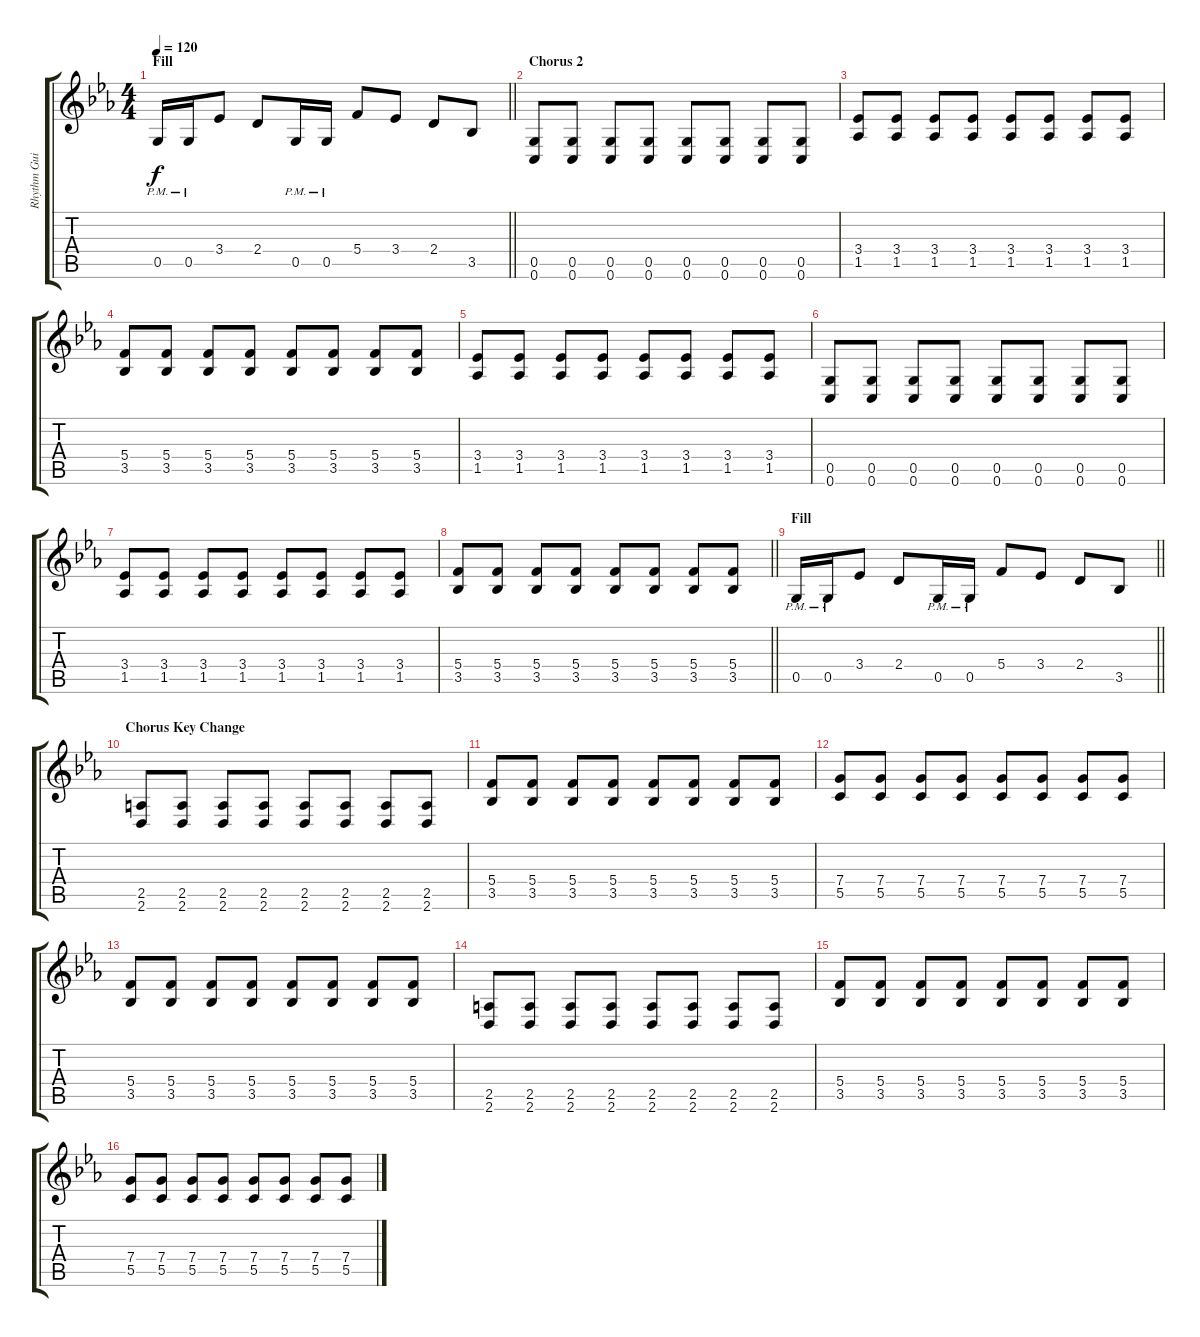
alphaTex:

\track ("Rhythm Guitar" "Rhythm Gui") {instrument distortionguitar}
\staff {score tabs}
\tuning (D4 A3 F3 C3 G2 C2) {hide}
\ts (4 4)
\section ("" "Fill")
\tempo 120
\clef g2
\barLineRight lightlight
\ks cminor
0.5{pm}.16{dy f} 0.5{pm}.16 3.4.8 2.4.8 0.5{pm}.16 0.5{pm}.16 5.4.8 3.4.8 2.4.8 3.5.8 |
\section ("" "Chorus 2")
(0.5 0.6).8 (0.5 0.6).8 (0.5 0.6).8 (0.5 0.6).8 (0.5 0.6).8 (0.5 0.6).8 (0.5 0.6).8 (0.5 0.6).8 |
(3.4 1.5).8 (3.4 1.5).8 (3.4 1.5).8 (3.4 1.5).8 (3.4 1.5).8 (3.4 1.5).8 (3.4 1.5).8 (3.4 1.5).8 |
(5.4 3.5).8 (5.4 3.5).8 (5.4 3.5).8 (5.4 3.5).8 (5.4 3.5).8 (5.4 3.5).8 (5.4 3.5).8 (5.4 3.5).8 |
(3.4 1.5).8 (3.4 1.5).8 (3.4 1.5).8 (3.4 1.5).8 (3.4 1.5).8 (3.4 1.5).8 (3.4 1.5).8 (3.4 1.5).8 |
(0.5 0.6).8 (0.5 0.6).8 (0.5 0.6).8 (0.5 0.6).8 (0.5 0.6).8 (0.5 0.6).8 (0.5 0.6).8 (0.5 0.6).8 |
(3.4 1.5).8 (3.4 1.5).8 (3.4 1.5).8 (3.4 1.5).8 (3.4 1.5).8 (3.4 1.5).8 (3.4 1.5).8 (3.4 1.5).8 |
\barLineRight lightlight
(5.4 3.5).8 (5.4 3.5).8 (5.4 3.5).8 (5.4 3.5).8 (5.4 3.5).8 (5.4 3.5).8 (5.4 3.5).8 (5.4 3.5).8 |
\section ("" "Fill")
\barLineRight lightlight
0.5{pm}.16 0.5{pm}.16 3.4.8 2.4.8 0.5{pm}.16 0.5{pm}.16 5.4.8 3.4.8 2.4.8 3.5.8 |
\section ("" "Chorus Key Change")
(2.5 2.6).8 (2.5 2.6).8 (2.5 2.6).8 (2.5 2.6).8 (2.5 2.6).8 (2.5 2.6).8 (2.5 2.6).8 (2.5 2.6).8 |
(5.4 3.5).8 (5.4 3.5).8 (5.4 3.5).8 (5.4 3.5).8 (5.4 3.5).8 (5.4 3.5).8 (5.4 3.5).8 (5.4 3.5).8 |
(7.4 5.5).8 (7.4 5.5).8 (7.4 5.5).8 (7.4 5.5).8 (7.4 5.5).8 (7.4 5.5).8 (7.4 5.5).8 (7.4 5.5).8 |
(5.4 3.5).8 (5.4 3.5).8 (5.4 3.5).8 (5.4 3.5).8 (5.4 3.5).8 (5.4 3.5).8 (5.4 3.5).8 (5.4 3.5).8 |
(2.5 2.6).8 (2.5 2.6).8 (2.5 2.6).8 (2.5 2.6).8 (2.5 2.6).8 (2.5 2.6).8 (2.5 2.6).8 (2.5 2.6).8 |
(5.4 3.5).8 (5.4 3.5).8 (5.4 3.5).8 (5.4 3.5).8 (5.4 3.5).8 (5.4 3.5).8 (5.4 3.5).8 (5.4 3.5).8 |
(7.4 5.5).8 (7.4 5.5).8 (7.4 5.5).8 (7.4 5.5).8 (7.4 5.5).8 (7.4 5.5).8 (7.4 5.5).8 (7.4 5.5).8
